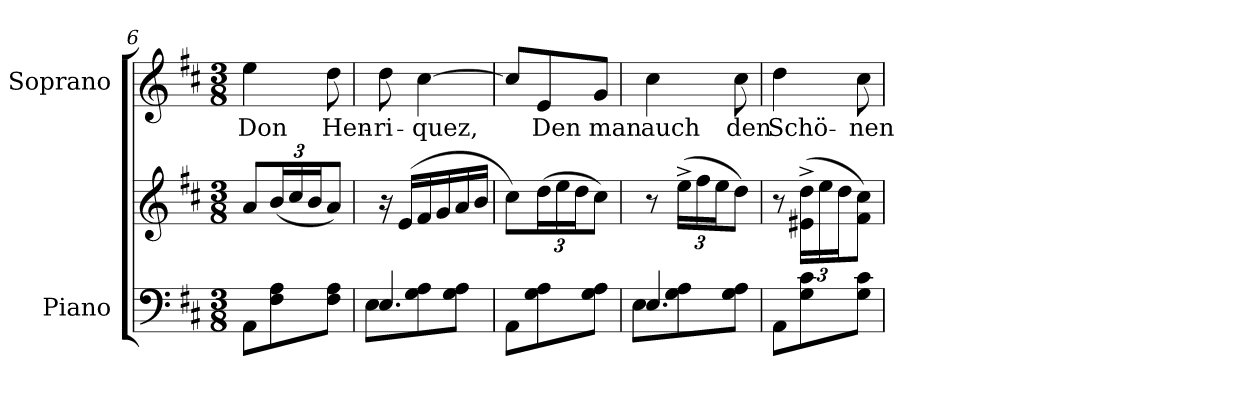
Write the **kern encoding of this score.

**kern	**kern	**kern	**text
*part2	*part2	*part1	*part1
*staff3	*staff2	*staff1	*staff1
*I"Piano	*	*I"Soprano	*
*I'Pno	*	*I'S.	*
*clefF4	*clefG2	*clefG2	*
*k[f#c#]	*k[f#c#]	*k[f#c#]	*
*D:	*D:	*D:	*
*M3/8	*M3/8	*M3/8	*
=6	=6	=6	=6
!	!	!	!LO:LY:b
8AA\L	8a/L	4ee\	Don
*	*Xbrackettup	*	*
8A\ 8F#\	(24b/L	.	.
.	24cc#/	.	.
.	24b/J	.	.
!	!	!	!LO:LY:b
8A\ 8F#\J	8a/J)	8dd\	Hen-
=7	=7	=7	=7
*^	*	*	*
!	!	!	!	!LO:LY:b
4.E/	8E\L	16r	8dd\	-ri-
.	.	(16e/LL	.	.
!	!	!	!	!LO:LY:b
.	8A\ 8G\	16f#/	[>4cc#\	-quez,
.	.	16g/	.	.
.	8A\ 8G\J	16a/	.	.
.	.	16b/JJ	.	.
*v	*v	*	*	*
!!LO:LB:g=z
=8	=8	=8	=8
8AA\L	8cc#\L)	8cc#/L]	.
!	!	!	!LO:LY:b
8A\ 8G\	(24dd\L	8e/	Den
.	24ee\	.	.
.	24dd\J	.	.
!	!	!	!LO:LY:b
8A\ 8G\J	8cc#\J)	8g/J	man
=9	=9	=9	=9
*^	*	*	*
!	!	!	!	!LO:LY:b
4.E/	8E\L	8r	4cc#\	auch
.	8A\ 8G\	(24ee^>\LL	.	.
.	.	24ff#\	.	.
.	.	24ee\J	.	.
!	!	!	!	!LO:LY:b
.	8A\ 8G\J	8dd\J)	8cc#\	den
*v	*v	*	*	*
=10	=10	=10	=10
*^	*	*	*
!	!	!	!	!LO:LY:b
*v	*v	*	*	*
8AA\L	8r	4dd\	Schö-
8c#\ 8G\	(24dd\^> 24e#X\^>LL	.	.
.	24ee\	.	.
.	24dd\J	.	.
!	!	!	!LO:LY:b
8c#\ 8G\J	8cc#\ 8f#\J)	8cc#\	-nen
=	=	=	=
*-	*-	*-	*-
